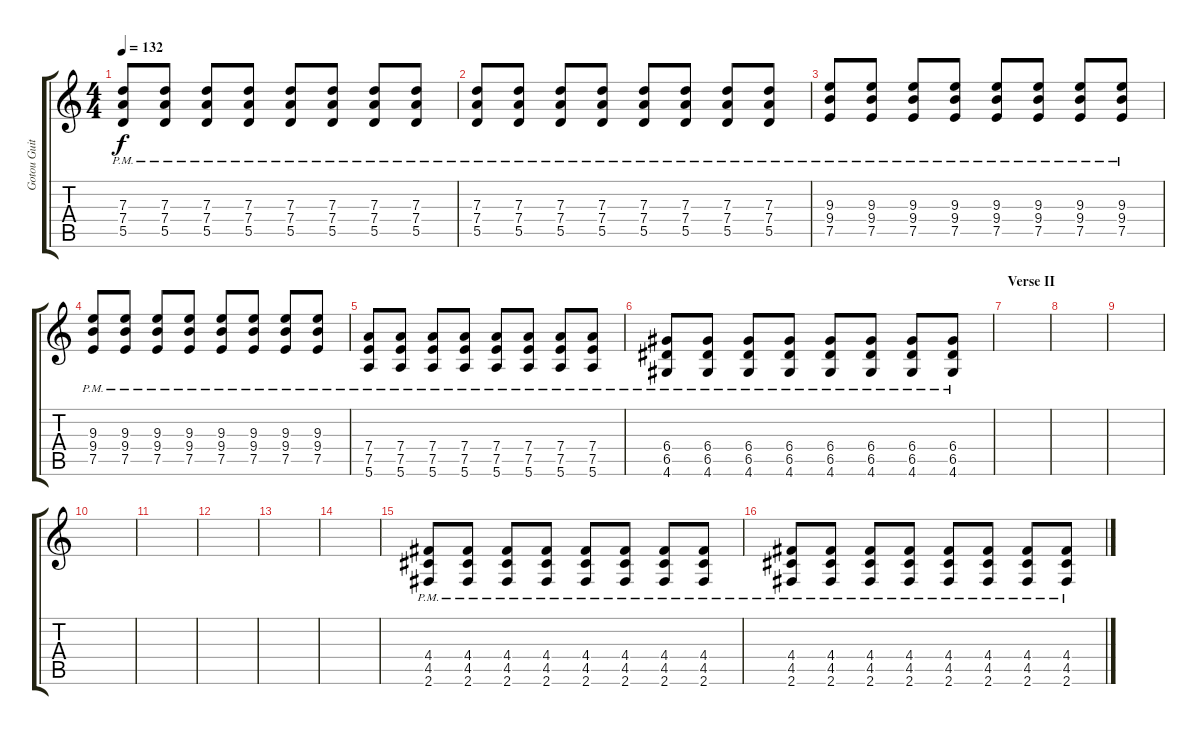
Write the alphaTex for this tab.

\track ("Gotou Guitar" "Gotou Guit") {instrument overdrivenguitar}
\staff {score tabs}
\tuning (E4 B3 G3 D3 A2 E2) {hide}
\ts (4 4)
\tempo 132
\clef g2
\ks c
(7.3{pm} 7.4{pm} 5.5{pm}).8{dy f} (7.3{pm} 7.4{pm} 5.5{pm}).8 (7.3{pm} 7.4{pm} 5.5{pm}).8 (7.3{pm} 7.4{pm} 5.5{pm}).8 (7.3{pm} 7.4{pm} 5.5{pm}).8 (7.3{pm} 7.4{pm} 5.5{pm}).8 (7.3{pm} 7.4{pm} 5.5{pm}).8 (7.3{pm} 7.4{pm} 5.5{pm}).8 |
(7.3{pm} 7.4{pm} 5.5{pm}).8 (7.3{pm} 7.4{pm} 5.5{pm}).8 (7.3{pm} 7.4{pm} 5.5{pm}).8 (7.3{pm} 7.4{pm} 5.5{pm}).8 (7.3{pm} 7.4{pm} 5.5{pm}).8 (7.3{pm} 7.4{pm} 5.5{pm}).8 (7.3{pm} 7.4{pm} 5.5{pm}).8 (7.3{pm} 7.4{pm} 5.5{pm}).8 |
(9.3{pm} 9.4{pm} 7.5{pm}).8 (9.3{pm} 9.4{pm} 7.5{pm}).8 (9.3{pm} 9.4{pm} 7.5{pm}).8 (9.3{pm} 9.4{pm} 7.5{pm}).8 (9.3{pm} 9.4{pm} 7.5{pm}).8 (9.3{pm} 9.4{pm} 7.5{pm}).8 (9.3{pm} 9.4{pm} 7.5{pm}).8 (9.3{pm} 9.4{pm} 7.5{pm}).8 |
(9.3{pm} 9.4{pm} 7.5{pm}).8 (9.3{pm} 9.4{pm} 7.5{pm}).8 (9.3{pm} 9.4{pm} 7.5{pm}).8 (9.3{pm} 9.4{pm} 7.5{pm}).8 (9.3{pm} 9.4{pm} 7.5{pm}).8 (9.3{pm} 9.4{pm} 7.5{pm}).8 (9.3{pm} 9.4{pm} 7.5{pm}).8 (9.3{pm} 9.4{pm} 7.5{pm}).8 |
(7.4{pm} 7.5{pm} 5.6{pm}).8 (7.4{pm} 7.5{pm} 5.6{pm}).8 (7.4{pm} 7.5{pm} 5.6{pm}).8 (7.4{pm} 7.5{pm} 5.6{pm}).8 (7.4{pm} 7.5{pm} 5.6{pm}).8 (7.4{pm} 7.5{pm} 5.6{pm}).8 (7.4{pm} 7.5{pm} 5.6{pm}).8 (7.4{pm} 7.5{pm} 5.6{pm}).8 |
(6.4{pm} 6.5{pm} 4.6{pm}).8 (6.4{pm} 6.5{pm} 4.6{pm}).8 (6.4{pm} 6.5{pm} 4.6{pm}).8 (6.4{pm} 6.5{pm} 4.6{pm}).8 (6.4{pm} 6.5{pm} 4.6{pm}).8 (6.4{pm} 6.5{pm} 4.6{pm}).8 (6.4{pm} 6.5{pm} 4.6{pm}).8 (6.4{pm} 6.5{pm} 4.6{pm}).8 |
\section ("" "Verse II")
|
|
|
|
|
|
|
|
(4.4{pm} 4.5{pm} 2.6{pm}).8 (4.4{pm} 4.5{pm} 2.6{pm}).8 (4.4{pm} 4.5{pm} 2.6{pm}).8 (4.4{pm} 4.5{pm} 2.6{pm}).8 (4.4{pm} 4.5{pm} 2.6{pm}).8 (4.4{pm} 4.5{pm} 2.6{pm}).8 (4.4{pm} 4.5{pm} 2.6{pm}).8 (4.4{pm} 4.5{pm} 2.6{pm}).8 |
(4.4{pm} 4.5{pm} 2.6{pm}).8 (4.4{pm} 4.5{pm} 2.6{pm}).8 (4.4{pm} 4.5{pm} 2.6{pm}).8 (4.4{pm} 4.5{pm} 2.6{pm}).8 (4.4{pm} 4.5{pm} 2.6{pm}).8 (4.4{pm} 4.5{pm} 2.6{pm}).8 (4.4{pm} 4.5{pm} 2.6{pm}).8 (4.4{pm} 4.5{pm} 2.6{pm}).8
